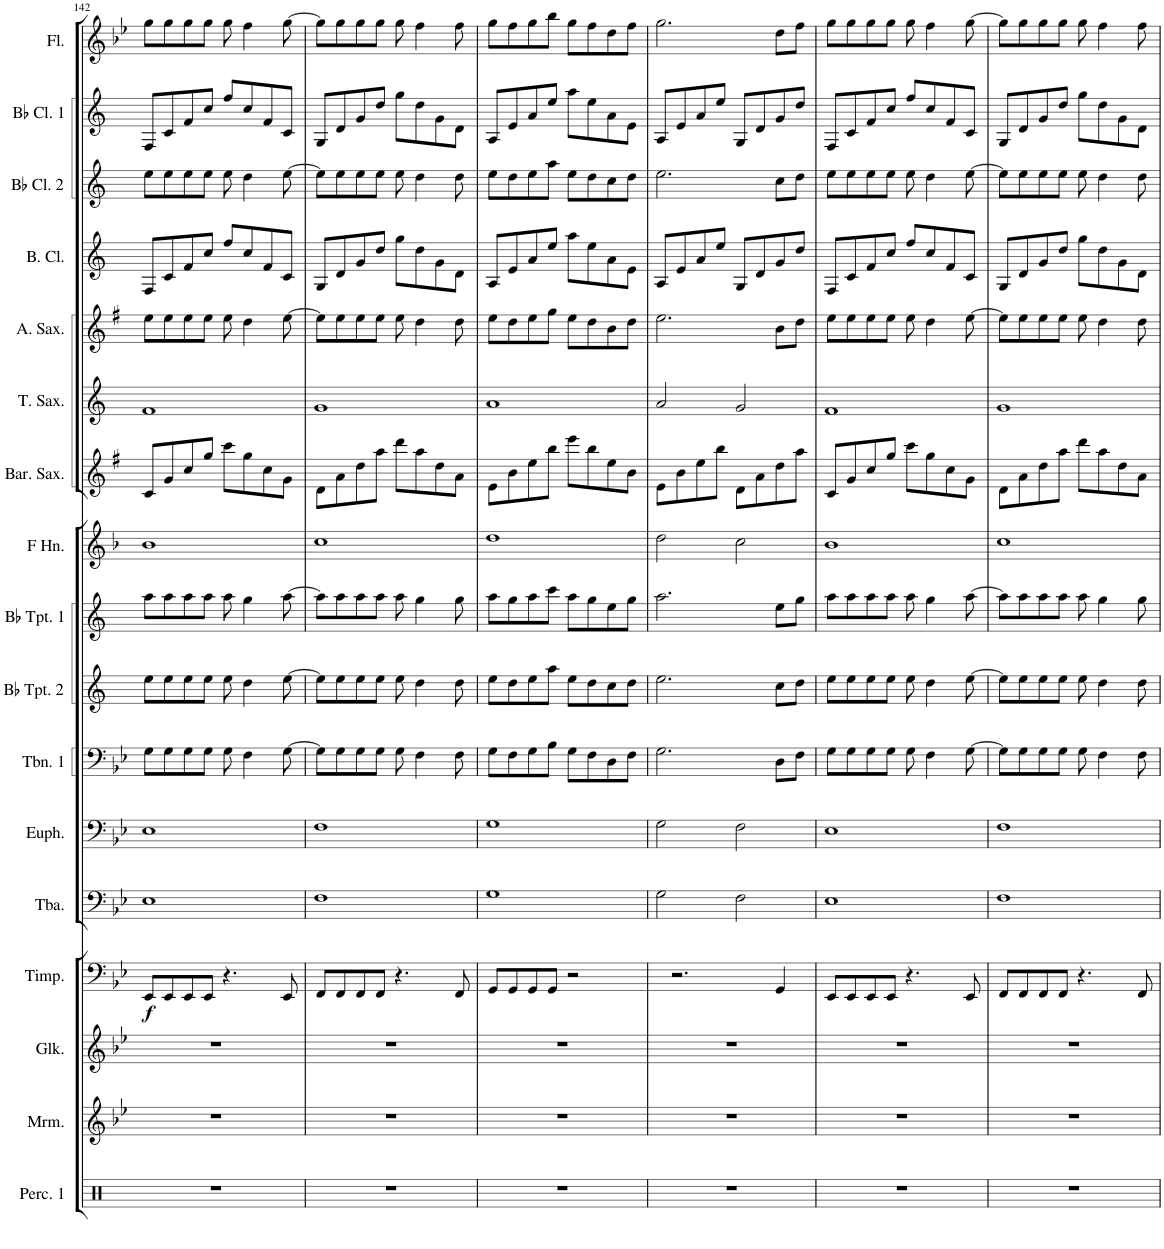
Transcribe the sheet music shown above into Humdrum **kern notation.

**kern	**kern	**kern	**kern	**dynam	**kern	**kern	**kern	**kern	**kern	**kern	**kern	**kern	**kern	**kern	**kern	**kern	**kern
*part17	*part16	*part15	*part14	*part14	*part13	*part12	*part11	*part10	*part9	*part8	*part7	*part6	*part5	*part4	*part3	*part2	*part1
*staff17	*staff16	*staff15	*staff14	*staff14	*staff13	*staff12	*staff11	*staff10	*staff9	*staff8	*staff7	*staff6	*staff5	*staff4	*staff3	*staff2	*staff1
*I"Percussion 1	*I"Marimba	*I"Glockenspiel	*I"Timpani	*	*I"Tuba	*I"Euphonium	*I"Trombone	*I"Bb Trumpet 2	*I"Bb Trumpet 1	*I"Horn in F	*I"Baritone Saxophone	*I"Tenor Saxophone	*I"Alto Saxophone	*I"Bass Clarinet	*I"Bb Clarinet 2	*I"Bb Clarinet 1	*I"Flute
*I'Perc. 1	*I'Mrm.	*I'Glk.	*I'Timp.	*	*I'Tba.	*I'Euph.	*I'Tbn. 1	*I'Bb Tpt. 2	*I'Bb Tpt. 1	*	*I'Bar. Sax.	*I'T. Sax.	*I'A. Sax.	*I'B. Cl.	*I'Bb Cl. 2	*I'Bb Cl. 1	*I'Fl.
!!LO:PB:g=z
*clefX	*clefG2	*clefG2	*clefF4	*	*clefF4	*clefF4	*clefF4	*clefG2	*clefG2	*clefG2	*clefG2	*clefG2	*clefG2	*clefG2	*clefG2	*clefG2	*clefG2
*	*	*Trd-14c-24	*	*	*	*	*	*Trd1c2	*Trd1c2	*Trd4c7	*Trd12c21	*Trd8c14	*Trd5c9	*Trd8c14	*Trd1c2	*Trd1c2	*
*k[]	*k[b-e-]	*k[b-e-]	*k[b-e-]	*	*k[b-e-]	*k[b-e-]	*k[b-e-]	*k[]	*k[]	*k[b-]	*k[f#]	*k[]	*k[f#]	*k[]	*k[]	*k[]	*k[b-e-]
*M4/4	*M4/4	*M4/4	*M4/4	*	*M4/4	*M4/4	*M4/4	*M4/4	*M4/4	*M4/4	*M4/4	*M4/4	*M4/4	*M4/4	*M4/4	*M4/4	*M4/4
=142	=142	=142	=142	=142	=142	=142	=142	=142	=142	=142	=142	=142	=142	=142	=142	=142	=142
!	!	!	!	!LO:DY:b	!	!	!	!	!	!	!	!	!	!	!	!	!
1r	1r	1r	8EE-/L	f	1E-	1E-	8G\L	8ee\L	8aa\L	1b-	8c/L	1f	8ee\L	8F/L	8ee\L	8F/L	8gg\L
.	.	.	8EE-/	.	.	.	8G\	8ee\	8aa\	.	8g/	.	8ee\	8c/	8ee\	8c/	8gg\
.	.	.	8EE-/	.	.	.	8G\	8ee\	8aa\	.	8cc/	.	8ee\	8f/	8ee\	8f/	8gg\
.	.	.	8EE-/J	.	.	.	8G\J	8ee\J	8aa\J	.	8gg/J	.	8ee\J	8cc/J	8ee\J	8cc/J	8gg\J
.	.	.	4.r	.	.	.	8G\	8ee\	8aa\	.	8ccc\L	.	8ee\	8ff/L	8ee\	8ff/L	8gg\
.	.	.	.	.	.	.	4F\	4dd\	4gg\	.	8gg\	.	4dd\	8cc/	4dd\	8cc/	4ff\
.	.	.	.	.	.	.	.	.	.	.	8cc\	.	.	8f/	.	8f/	.
.	.	.	8EE-/	.	.	.	[8G\	[8ee\	[8aa\	.	8g\J	.	[8ee\	8c/J	[8ee\	8c/J	[8gg\
=143	=143	=143	=143	=143	=143	=143	=143	=143	=143	=143	=143	=143	=143	=143	=143	=143	=143
1r	1r	1r	8FF/L	.	1F	1F	8G\L]	8ee\L]	8aa\L]	1cc	8d\L	1g	8ee\L]	8G/L	8ee\L]	8G/L	8gg\L]
.	.	.	8FF/	.	.	.	8G\	8ee\	8aa\	.	8a\	.	8ee\	8d/	8ee\	8d/	8gg\
.	.	.	8FF/	.	.	.	8G\	8ee\	8aa\	.	8dd\	.	8ee\	8g/	8ee\	8g/	8gg\
.	.	.	8FF/J	.	.	.	8G\J	8ee\J	8aa\J	.	8aa\J	.	8ee\J	8dd/J	8ee\J	8dd/J	8gg\J
.	.	.	4.r	.	.	.	8G\	8ee\	8aa\	.	8ddd\L	.	8ee\	8gg\L	8ee\	8gg\L	8gg\
.	.	.	.	.	.	.	4F\	4dd\	4gg\	.	8aa\	.	4dd\	8dd\	4dd\	8dd\	4ff\
.	.	.	.	.	.	.	.	.	.	.	8dd\	.	.	8g\	.	8g\	.
.	.	.	8FF/	.	.	.	8F\	8dd\	8gg\	.	8a\J	.	8dd\	8d\J	8dd\	8d\J	8ff\
=144	=144	=144	=144	=144	=144	=144	=144	=144	=144	=144	=144	=144	=144	=144	=144	=144	=144
1r	1r	1r	8GG/L	.	1G	1G	8G\L	8ee\L	8aa\L	1dd	8e\L	1a	8ee\L	8A/L	8ee\L	8A/L	8gg\L
.	.	.	8GG/	.	.	.	8F\	8dd\	8gg\	.	8b\	.	8dd\	8e/	8dd\	8e/	8ff\
.	.	.	8GG/	.	.	.	8G\	8ee\	8aa\	.	8ee\	.	8ee\	8a/	8ee\	8a/	8gg\
.	.	.	8GG/J	.	.	.	8B-\J	8aa\J	8ccc\J	.	8bb\J	.	8gg\J	8ee/J	8aa\J	8ee/J	8bb-\J
.	.	.	2r	.	.	.	8G\L	8ee\L	8aa\L	.	8eee\L	.	8ee\L	8aa\L	8ee\L	8aa\L	8gg\L
.	.	.	.	.	.	.	8F\	8dd\	8gg\	.	8bb\	.	8dd\	8ee\	8dd\	8ee\	8ff\
.	.	.	.	.	.	.	8D\	8cc\	8ee\	.	8ee\	.	8b\	8a\	8cc\	8a\	8dd\
.	.	.	.	.	.	.	8F\J	8dd\J	8gg\J	.	8b\J	.	8dd\J	8e\J	8dd\J	8e\J	8ff\J
=145	=145	=145	=145	=145	=145	=145	=145	=145	=145	=145	=145	=145	=145	=145	=145	=145	=145
1r	1r	1r	2.r	.	2G\	2G\	2.G\	2.ee\	2.aa\	2dd\	8e\L	2a/	2.ee\	8A/L	2.ee\	8A/L	2.gg\
.	.	.	.	.	.	.	.	.	.	.	8b\	.	.	8e/	.	8e/	.
.	.	.	.	.	.	.	.	.	.	.	8ee\	.	.	8a/	.	8a/	.
.	.	.	.	.	.	.	.	.	.	.	8bb\J	.	.	8ee/J	.	8ee/J	.
.	.	.	.	.	2F\	2F\	.	.	.	2cc\	8d\L	2g/	.	8G/L	.	8G/L	.
.	.	.	.	.	.	.	.	.	.	.	8a\	.	.	8d/	.	8d/	.
.	.	.	4GG/	.	.	.	8D\L	8cc\L	8ee\L	.	8dd\	.	8b\L	8g/	8cc\L	8g/	8dd\L
.	.	.	.	.	.	.	8F\J	8dd\J	8gg\J	.	8aa\J	.	8dd\J	8dd/J	8dd\J	8dd/J	8ff\J
=146	=146	=146	=146	=146	=146	=146	=146	=146	=146	=146	=146	=146	=146	=146	=146	=146	=146
1r	1r	1r	8EE-/L	.	1E-	1E-	8G\L	8ee\L	8aa\L	1b-	8c/L	1f	8ee\L	8F/L	8ee\L	8F/L	8gg\L
.	.	.	8EE-/	.	.	.	8G\	8ee\	8aa\	.	8g/	.	8ee\	8c/	8ee\	8c/	8gg\
.	.	.	8EE-/	.	.	.	8G\	8ee\	8aa\	.	8cc/	.	8ee\	8f/	8ee\	8f/	8gg\
.	.	.	8EE-/J	.	.	.	8G\J	8ee\J	8aa\J	.	8gg/J	.	8ee\J	8cc/J	8ee\J	8cc/J	8gg\J
.	.	.	4.r	.	.	.	8G\	8ee\	8aa\	.	8ccc\L	.	8ee\	8ff/L	8ee\	8ff/L	8gg\
.	.	.	.	.	.	.	4F\	4dd\	4gg\	.	8gg\	.	4dd\	8cc/	4dd\	8cc/	4ff\
.	.	.	.	.	.	.	.	.	.	.	8cc\	.	.	8f/	.	8f/	.
.	.	.	8EE-/	.	.	.	[8G\	[8ee\	[8aa\	.	8g\J	.	[8ee\	8c/J	[8ee\	8c/J	[8gg\
=147	=147	=147	=147	=147	=147	=147	=147	=147	=147	=147	=147	=147	=147	=147	=147	=147	=147
1r	1r	1r	8FF/L	.	1F	1F	8G\L]	8ee\L]	8aa\L]	1cc	8d\L	1g	8ee\L]	8G/L	8ee\L]	8G/L	8gg\L]
.	.	.	8FF/	.	.	.	8G\	8ee\	8aa\	.	8a\	.	8ee\	8d/	8ee\	8d/	8gg\
.	.	.	8FF/	.	.	.	8G\	8ee\	8aa\	.	8dd\	.	8ee\	8g/	8ee\	8g/	8gg\
.	.	.	8FF/J	.	.	.	8G\J	8ee\J	8aa\J	.	8aa\J	.	8ee\J	8dd/J	8ee\J	8dd/J	8gg\J
.	.	.	4.r	.	.	.	8G\	8ee\	8aa\	.	8ddd\L	.	8ee\	8gg\L	8ee\	8gg\L	8gg\
.	.	.	.	.	.	.	4F\	4dd\	4gg\	.	8aa\	.	4dd\	8dd\	4dd\	8dd\	4ff\
.	.	.	.	.	.	.	.	.	.	.	8dd\	.	.	8g\	.	8g\	.
.	.	.	8FF/	.	.	.	8F\	8dd\	8gg\	.	8a\J	.	8dd\	8d\J	8dd\	8d\J	8ff\
=	=	=	=	=	=	=	=	=	=	=	=	=	=	=	=	=	=
*-	*-	*-	*-	*-	*-	*-	*-	*-	*-	*-	*-	*-	*-	*-	*-	*-	*-
